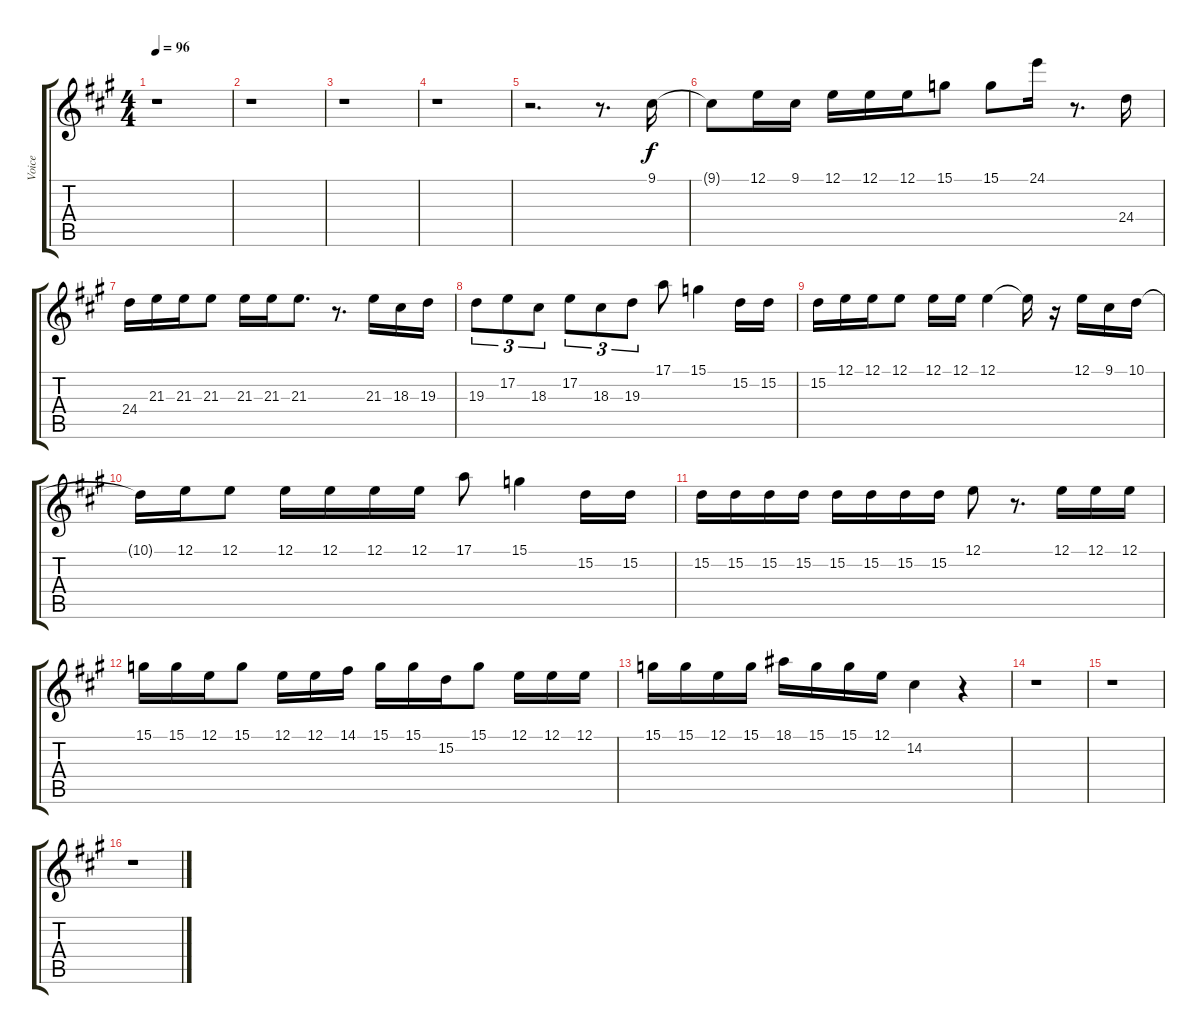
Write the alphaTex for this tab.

\track ("Voice" "Voice") {instrument lead6voice}
\staff {score tabs}
\tuning (E4 B3 G3 D3 A2 E2) {hide}
\ts (4 4)
\tempo 96
\clef g2
\ks a
r.1{dy fff} |
r.1 |
r.1 |
r.1 |
r.2{d} r.8{d} 9.1.16{dy f} |
9.1{t}.8 12.1.16 9.1.16 12.1.16 12.1.16 12.1.16 15.1.8 15.1.8 24.1.16 r.8{d} 24.4.16 |
24.4.16 21.3.16 21.3.16 21.3.8 21.3.16 21.3.16 21.3.8{d} r.8{d} 21.3.16 18.3.16 19.3.16 |
19.3.8{tu (3 2)} 17.2.8{tu (3 2)} 18.3.8{tu (3 2)} 17.2.8{tu (3 2)} 18.3.8{tu (3 2)} 19.3.8{tu (3 2)} 17.1.8 15.1.4 15.2.16 15.2.16 |
15.2.16 12.1.16 12.1.16 12.1.8 12.1.16 12.1.16 12.1.4 12.1{t}.16 r.16 12.1.16 9.1.16 10.1.16 |
10.1{t}.16 12.1.16 12.1.8 12.1.16 12.1.16 12.1.16 12.1.16 17.1.8 15.1.4 15.2.16 15.2.16 |
15.2.16 15.2.16 15.2.16 15.2.16 15.2.16 15.2.16 15.2.16 15.2.16 12.1.8 r.8{d} 12.1.16 12.1.16 12.1.16 |
15.1.16 15.1.16 12.1.16 15.1.8 12.1.16 12.1.16 14.1.16 15.1.16 15.1.16 15.2.16 15.1.8 12.1.16 12.1.16 12.1.16 |
15.1.16 15.1.16 12.1.16 15.1.16 18.1.16 15.1.16 15.1.16 12.1.16 14.2.4 r.4 |
r.1 |
r.1 |
r.1
